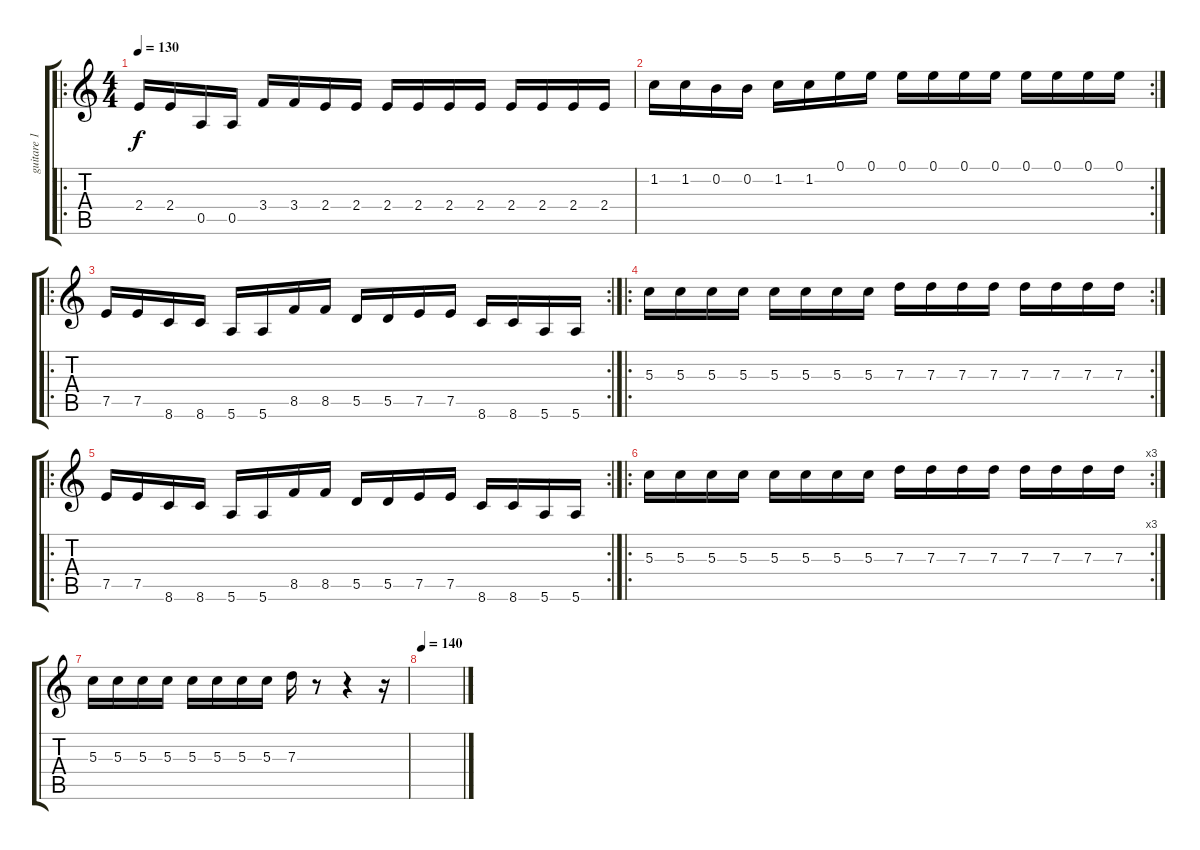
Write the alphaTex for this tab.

\track ("guitare 1" "guitare 1") {instrument overdrivenguitar}
\staff {score tabs}
\tuning (E4 B3 G3 D3 A2 E2) {hide}
\ro
\ts (4 4)
\tempo 130
\clef g2
\ks c
2.4.16{dy f} 2.4.16 0.5.16 0.5.16 3.4.16 3.4.16 2.4.16 2.4.16 2.4.16 2.4.16 2.4.16 2.4.16 2.4.16 2.4.16 2.4.16 2.4.16 |
\rc 2
1.2.16 1.2.16 0.2.16 0.2.16 1.2.16 1.2.16 0.1.16 0.1.16 0.1.16 0.1.16 0.1.16 0.1.16 0.1.16 0.1.16 0.1.16 0.1.16 |
\ro
\rc 2
7.5.16 7.5.16 8.6.16 8.6.16 5.6.16 5.6.16 8.5.16 8.5.16 5.5.16 5.5.16 7.5.16 7.5.16 8.6.16 8.6.16 5.6.16 5.6.16 |
\ro
\rc 2
5.3.16 5.3.16 5.3.16 5.3.16 5.3.16 5.3.16 5.3.16 5.3.16 7.3.16 7.3.16 7.3.16 7.3.16 7.3.16 7.3.16 7.3.16 7.3.16 |
\ro
\rc 2
7.5.16 7.5.16 8.6.16 8.6.16 5.6.16 5.6.16 8.5.16 8.5.16 5.5.16 5.5.16 7.5.16 7.5.16 8.6.16 8.6.16 5.6.16 5.6.16 |
\ro
\rc 3
5.3.16 5.3.16 5.3.16 5.3.16 5.3.16 5.3.16 5.3.16 5.3.16 7.3.16 7.3.16 7.3.16 7.3.16 7.3.16 7.3.16 7.3.16 7.3.16 |
5.3.16 5.3.16 5.3.16 5.3.16 5.3.16 5.3.16 5.3.16 5.3.16 7.3.16 r.8 r.4 r.16 |
\tempo 140
